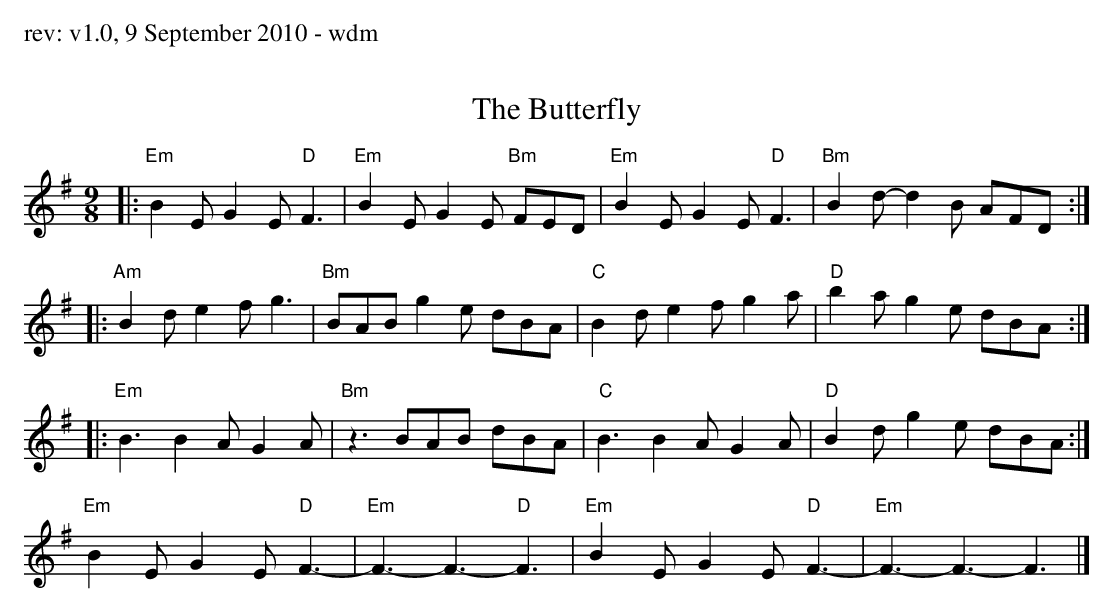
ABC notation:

X:1
T:Butterfly, The
L:1/8
M:9/8
K:Emin
|: "Em"B2E G2E "D"F3 | "Em"B2E G2E "Bm"FED | "Em"B2 E G2 E "D"F3 | "Bm"B2d- d2B AFD :|
|: "Am"B2d e2f g3 | "Bm"BAB g2e dBA | "C"B2d e2f g2a | "D"b2a g2e dBA  :|
|: "Em"B3 B2A G2A | "Bm"z3 BAB dBA | "C"B3 B2A G2A | "D"B2d g2e dBA :|
"Em"B2E G2E "D"F3- | "Em"F3- F3- "D"F3 | "Em"B2E G2E "D"F3- | "Em"F3- F3- F3 |]
